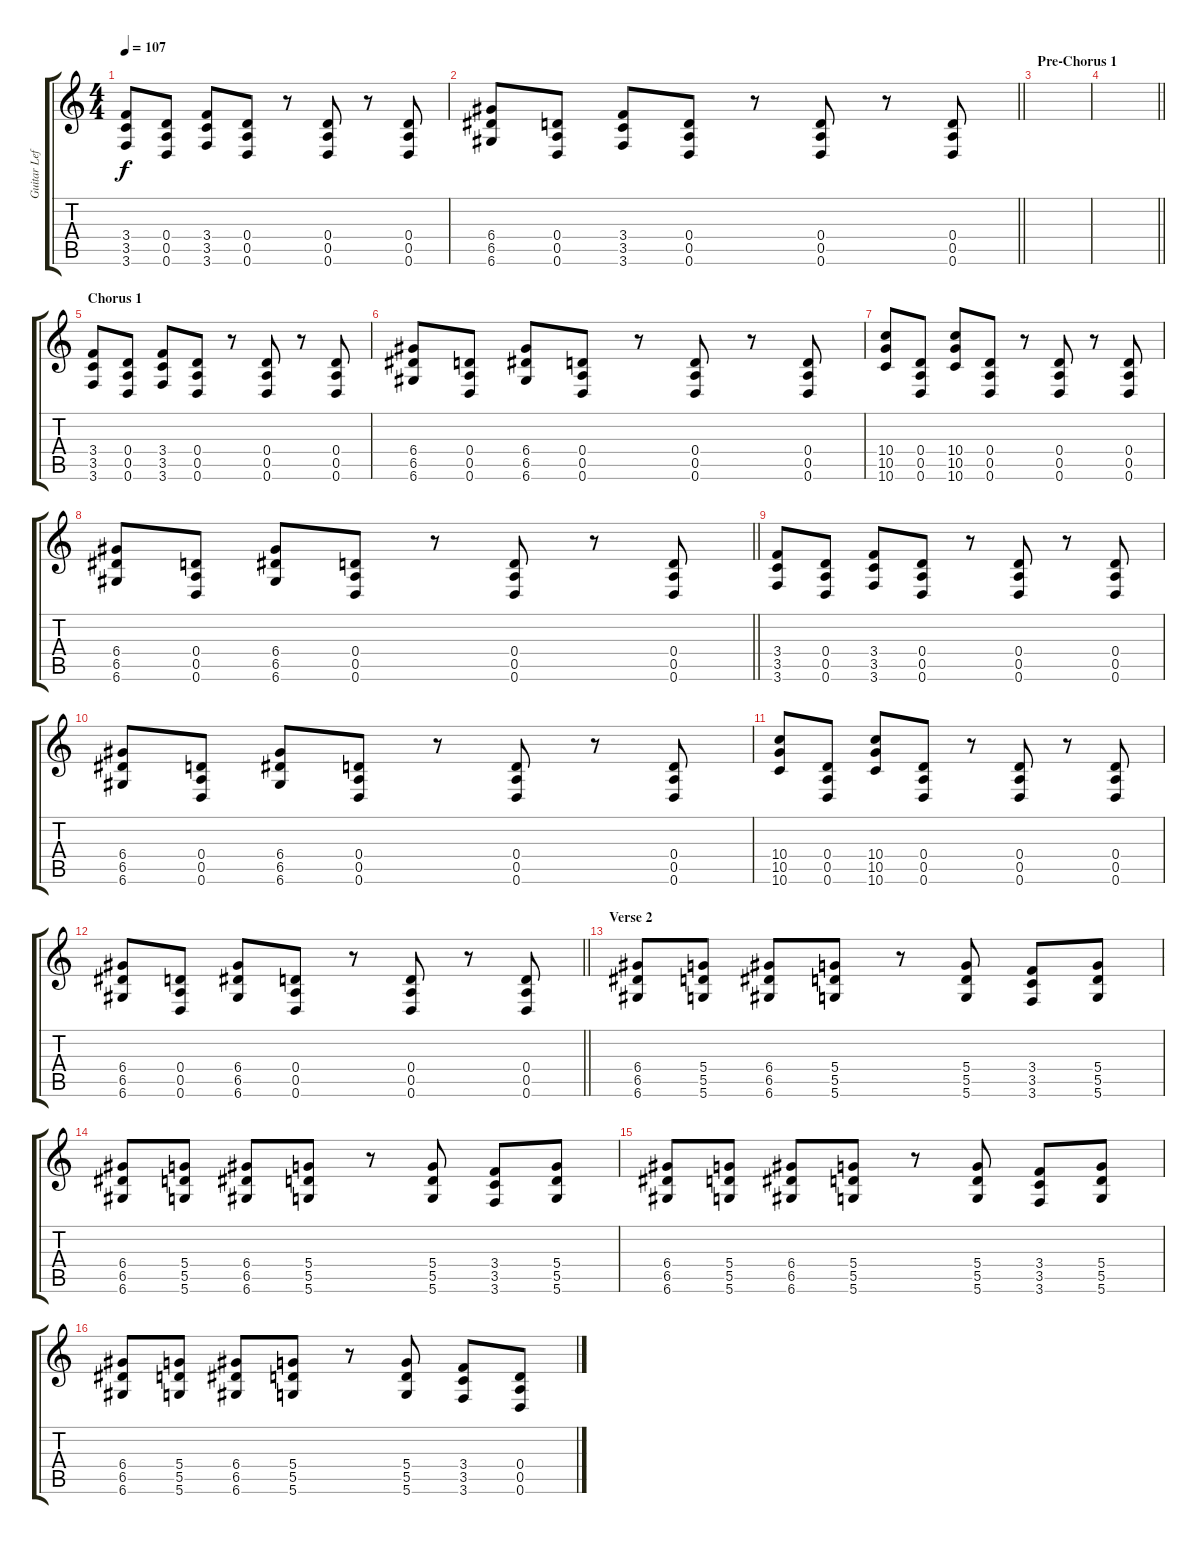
\track ("Guitar Left" "Guitar Lef") {instrument distortionguitar}
\staff {score tabs}
\tuning (E4 B3 G3 D3 A2 D2) {hide}
\ts (4 4)
\tempo 107
\clef g2
\ks c
(3.4 3.5 3.6).8{dy f} (0.4 0.5 0.6).8 (3.4 3.5 3.6).8 (0.4 0.5 0.6).8 r.8 (0.4 0.5 0.6).8 r.8 (0.4 0.5 0.6).8 |
\barLineRight lightlight
(6.4 6.5 6.6).8 (0.4 0.5 0.6).8 (3.4 3.5 3.6).8 (0.4 0.5 0.6).8 r.8 (0.4 0.5 0.6).8 r.8 (0.4 0.5 0.6).8 |
\section ("" "Pre-Chorus 1")
|
\barLineRight lightlight
|
\section ("" "Chorus 1")
(3.4 3.5 3.6).8 (0.4 0.5 0.6).8 (3.4 3.5 3.6).8 (0.4 0.5 0.6).8 r.8 (0.4 0.5 0.6).8 r.8 (0.4 0.5 0.6).8 |
(6.4 6.5 6.6).8 (0.4 0.5 0.6).8 (6.4 6.5 6.6).8 (0.4 0.5 0.6).8 r.8 (0.4 0.5 0.6).8 r.8 (0.4 0.5 0.6).8 |
(10.4 10.5 10.6).8 (0.4 0.5 0.6).8 (10.4 10.5 10.6).8 (0.4 0.5 0.6).8 r.8 (0.4 0.5 0.6).8 r.8 (0.4 0.5 0.6).8 |
\barLineRight lightlight
(6.4 6.5 6.6).8 (0.4 0.5 0.6).8 (6.4 6.5 6.6).8 (0.4 0.5 0.6).8 r.8 (0.4 0.5 0.6).8 r.8 (0.4 0.5 0.6).8 |
(3.4 3.5 3.6).8 (0.4 0.5 0.6).8 (3.4 3.5 3.6).8 (0.4 0.5 0.6).8 r.8 (0.4 0.5 0.6).8 r.8 (0.4 0.5 0.6).8 |
(6.4 6.5 6.6).8 (0.4 0.5 0.6).8 (6.4 6.5 6.6).8 (0.4 0.5 0.6).8 r.8 (0.4 0.5 0.6).8 r.8 (0.4 0.5 0.6).8 |
(10.4 10.5 10.6).8 (0.4 0.5 0.6).8 (10.4 10.5 10.6).8 (0.4 0.5 0.6).8 r.8 (0.4 0.5 0.6).8 r.8 (0.4 0.5 0.6).8 |
\barLineRight lightlight
(6.4 6.5 6.6).8 (0.4 0.5 0.6).8 (6.4 6.5 6.6).8 (0.4 0.5 0.6).8 r.8 (0.4 0.5 0.6).8 r.8 (0.4 0.5 0.6).8 |
\section ("" "Verse 2")
(6.4 6.5 6.6).8 (5.4 5.5 5.6).8 (6.4 6.5 6.6).8 (5.4 5.5 5.6).8 r.8 (5.4 5.5 5.6).8 (3.4 3.5 3.6).8 (5.4 5.5 5.6).8 |
(6.4 6.5 6.6).8 (5.4 5.5 5.6).8 (6.4 6.5 6.6).8 (5.4 5.5 5.6).8 r.8 (5.4 5.5 5.6).8 (3.4 3.5 3.6).8 (5.4 5.5 5.6).8 |
(6.4 6.5 6.6).8 (5.4 5.5 5.6).8 (6.4 6.5 6.6).8 (5.4 5.5 5.6).8 r.8 (5.4 5.5 5.6).8 (3.4 3.5 3.6).8 (5.4 5.5 5.6).8 |
(6.4 6.5 6.6).8 (5.4 5.5 5.6).8 (6.4 6.5 6.6).8 (5.4 5.5 5.6).8 r.8 (5.4 5.5 5.6).8 (3.4 3.5 3.6).8 (0.4 0.5 0.6).8
